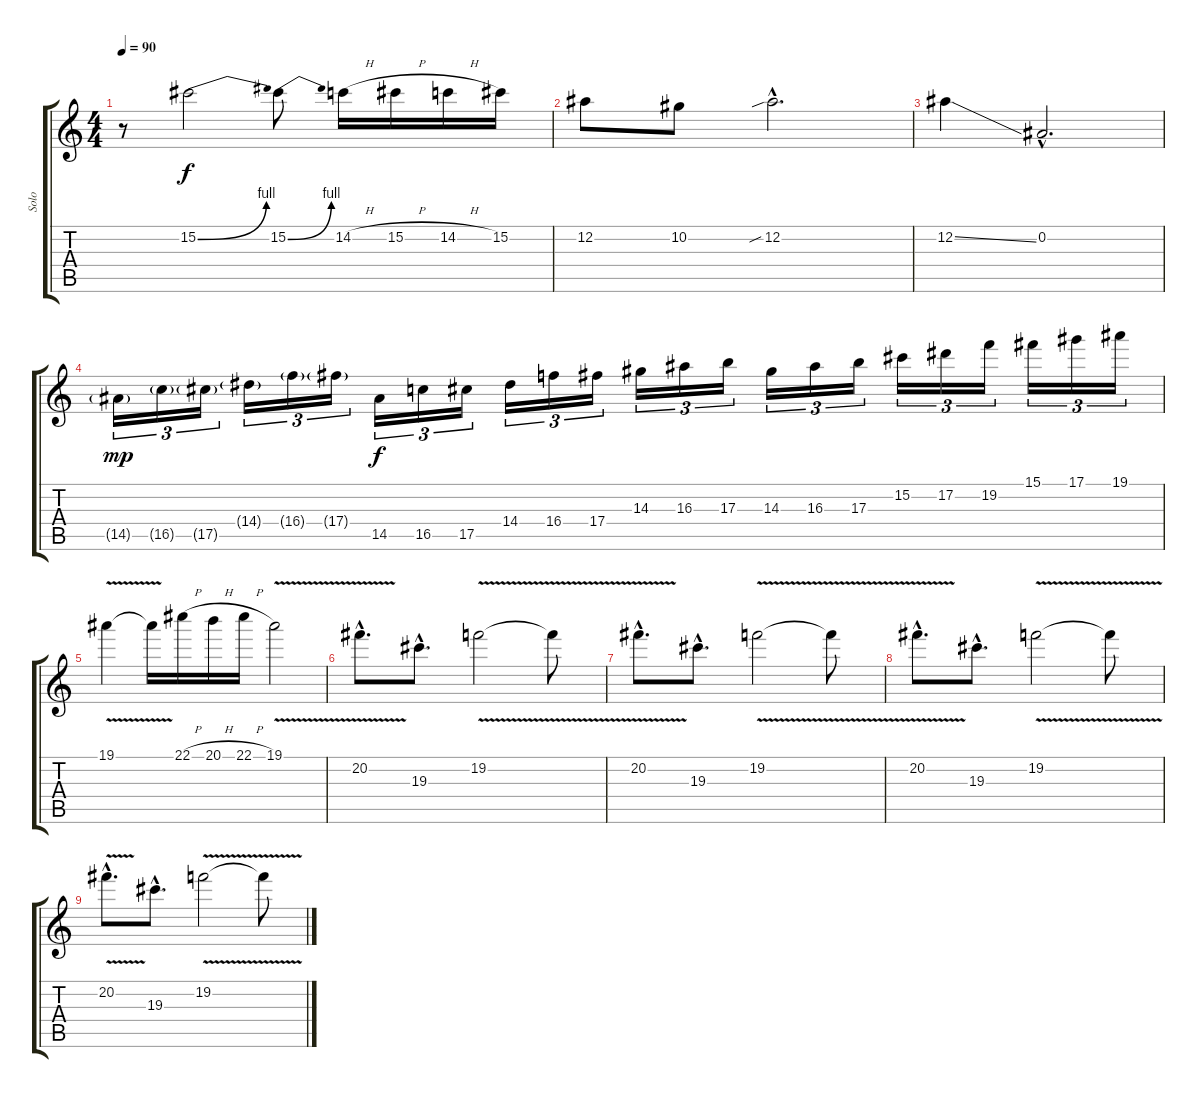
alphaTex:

\track ("Solo" "Solo") {instrument overdrivenguitar}
\staff {score tabs}
\tuning (Eb4 Bb3 Gb3 Db3 Ab2 Eb2) {hide}
\ts (4 4)
\tempo 90
\clef g2
\ks c
r.8{dy f} 15.2{be (bend 0 0 60 4)}.2 15.2{be (bend 0 0 60 4)}.8 14.2{h}.16 15.2{h}.16 14.2{h}.16 15.2.16 |
12.2.8 10.2.8 12.2{sib hac}.2{d} |
12.2{ss}.4 0.2{hac}.2{d} |
14.5{g}.16{tu (3 2) dy mp} 16.5{g}.16{tu (3 2)} 17.5{g}.16{tu (3 2)} 14.4{g}.16{tu (3 2)} 16.4{g}.16{tu (3 2)} 17.4{g}.16{tu (3 2)} 14.5.16{tu (3 2) dy f} 16.5.16{tu (3 2)} 17.5.16{tu (3 2)} 14.4.16{tu (3 2)} 16.4.16{tu (3 2)} 17.4.16{tu (3 2)} 14.3.16{tu (3 2)} 16.3.16{tu (3 2)} 17.3.16{tu (3 2)} 14.3.16{tu (3 2)} 16.3.16{tu (3 2)} 17.3.16{tu (3 2)} 15.2.16{tu (3 2)} 17.2.16{tu (3 2)} 19.2.16{tu (3 2)} 15.1.16{tu (3 2)} 17.1.16{tu (3 2)} 19.1.16{tu (3 2)} |
19.1{v}.4 19.1{t}.16 22.1{h}.16 20.1{h}.16 22.1{h}.16 19.1{v}.2 |
20.2{v hac}.8{d volume 16} 19.3{hac}.8{d volume 5} 19.2{v}.2 19.2{t}.8 |
20.2{v hac}.8{d} 19.3{hac}.8{d} 19.2{v}.2 19.2{t}.8 |
20.2{v hac}.8{d} 19.3{hac}.8{d} 19.2{v}.2 19.2{t}.8 |
20.2{v hac}.8{d} 19.3{hac}.8{d} 19.2{v}.2 19.2{t}.8
